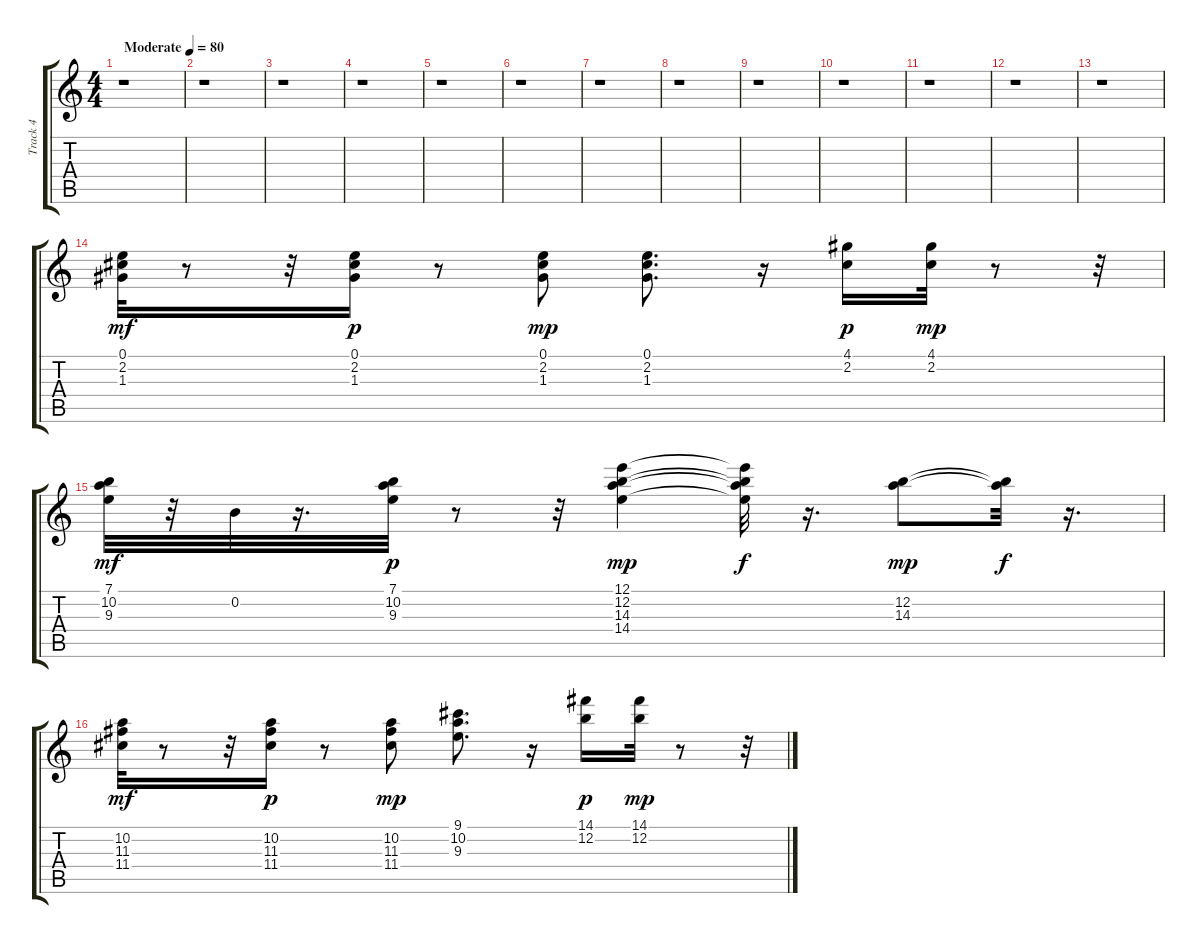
\track ("Track 4" "Track 4") {instrument acousticguitarsteel}
\staff {score tabs}
\tuning (E4 B3 G3 D3 A2 E2) {hide}
\ts (4 4)
\tempo (80 "Moderate")
\clef g2
\ks c
r.1{dy mf instrument acousticguitarsteel} |
r.1 |
r.1 |
r.1 |
r.1 |
r.1 |
r.1 |
r.1 |
r.1 |
r.1 |
r.1 |
r.1 |
r.1 |
(0.1 2.2 1.3).32 r.8 r.32 (0.1 2.2 1.3).16{dy p} r.8 (0.1 2.2 1.3).8{dy mp} (0.1 2.2 1.3).8{d} r.16 (4.1 2.2).16{dy p} (4.1 2.2).32{dy mp} r.8 r.32 |
(7.1 10.2 9.3).32{dy mf} r.32 0.2.32 r.16{d} (7.1 10.2 9.3).32{dy p} r.8 r.32 (12.1 12.2 14.3 14.4).4{dy mp} (12.1{t} 12.2{t} 14.3{t} 14.4{t}).32{dy f} r.16{d} (12.2 14.3).8{dy mp} (12.2{t} 14.3{t}).32{dy f} r.16{d} |
(10.2 11.3 11.4).32{dy mf} r.8 r.32 (10.2 11.3 11.4).16{dy p} r.8 (10.2 11.3 11.4).8{dy mp} (9.1 10.2 9.3).8{d} r.16 (14.1 12.2).16{dy p} (14.1 12.2).32{dy mp} r.8 r.32
